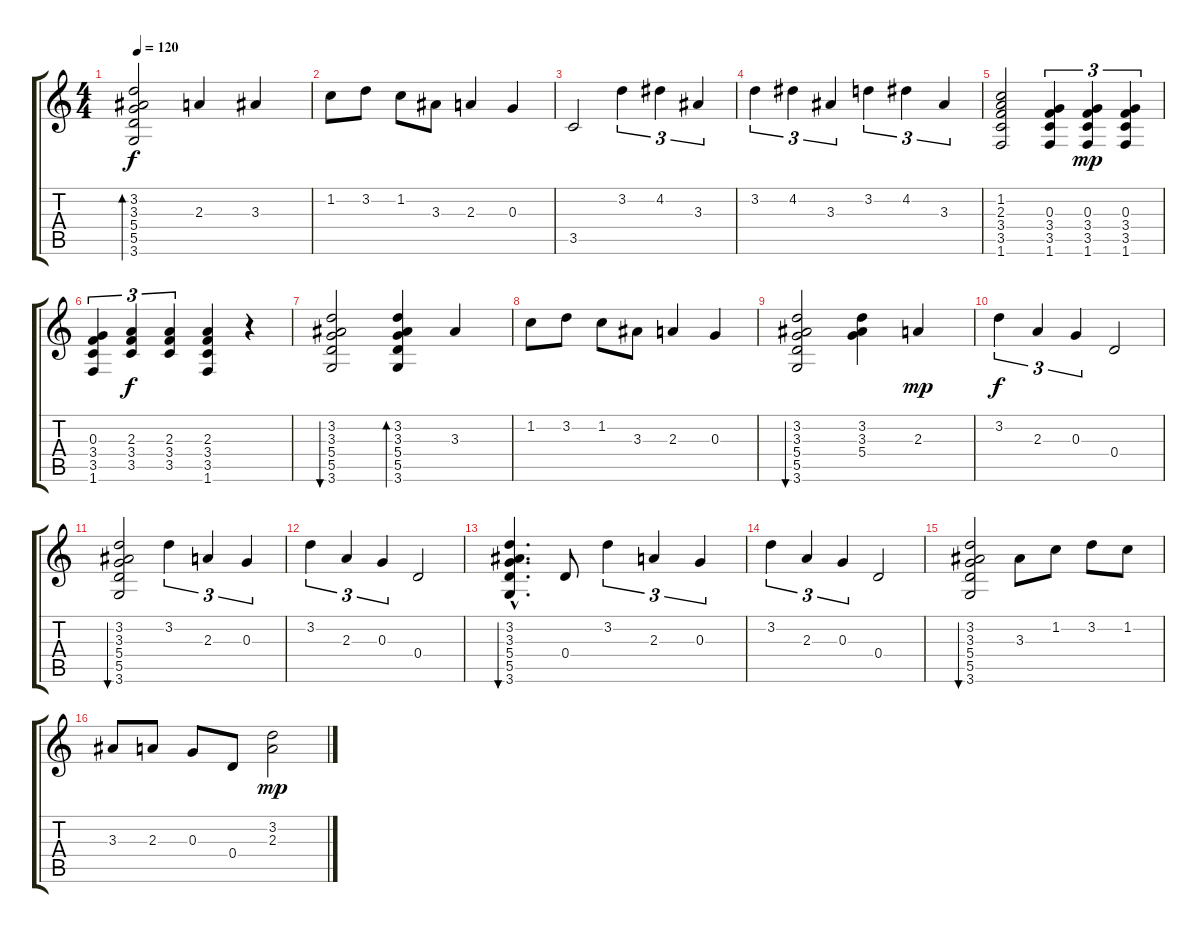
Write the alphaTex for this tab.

\track "" {instrument acousticguitarsteel}
\staff {score tabs}
\tuning (E4 B3 G3 D3 A2 E2) {hide}
\ts (4 4)
\tempo 120
\clef g2
\ks c
(3.2 3.3 5.4 5.5 3.6).2{bd 120 dy f} 2.3.4 3.3.4 |
1.2.8 3.2.8 1.2.8 3.3.8 2.3.4 0.3.4 |
3.5.2 3.2.4{tu (3 2)} 4.2.4{tu (3 2)} 3.3.4{tu (3 2)} |
3.2.4{tu (3 2)} 4.2.4{tu (3 2)} 3.3.4{tu (3 2)} 3.2.4{tu (3 2)} 4.2.4{tu (3 2)} 3.3.4{tu (3 2)} |
(1.2 2.3 3.4 3.5 1.6).2 (0.3 3.4 3.5 1.6).4{tu (3 2)} (0.3 3.4 3.5 1.6).4{tu (3 2) dy mp} (0.3 3.4 3.5 1.6).4{tu (3 2)} |
(0.3 3.4 3.5 1.6).4{tu (3 2)} (2.3 3.4 3.5).4{tu (3 2) dy f} (2.3 3.4 3.5).4{tu (3 2)} (2.3 3.4 3.5 1.6).4 r.4 |
(3.2 3.3 5.4 5.5 3.6).2{bu 120} (3.2 3.3 5.4 5.5 3.6).4{bd 120} 3.3.4 |
1.2.8 3.2.8 1.2.8 3.3.8 2.3.4 0.3.4 |
(3.2 3.3 5.4 5.5 3.6).2{bu 120} (3.2 3.3 5.4).4 2.3.4{dy mp} |
3.2.4{tu (3 2) dy f} 2.3.4{tu (3 2)} 0.3.4{tu (3 2)} 0.4.2 |
(3.2 3.3 5.4 5.5 3.6).2{bu 120} 3.2.4{tu (3 2)} 2.3.4{tu (3 2)} 0.3.4{tu (3 2)} |
3.2.4{tu (3 2)} 2.3.4{tu (3 2)} 0.3.4{tu (3 2)} 0.4.2 |
(3.2{hac} 3.3{hac} 5.4{hac} 5.5{hac} 3.6{hac}).4{d bu 120} 0.4.8 3.2.4{tu (3 2)} 2.3.4{tu (3 2)} 0.3.4{tu (3 2)} |
3.2.4{tu (3 2)} 2.3.4{tu (3 2)} 0.3.4{tu (3 2)} 0.4.2 |
(3.2 3.3 5.4 5.5 3.6).2{bu 120} 3.3.8 1.2.8 3.2.8 1.2.8 |
3.3.8 2.3.8 0.3.8 0.4.8 (3.2 2.3).2{dy mp}
